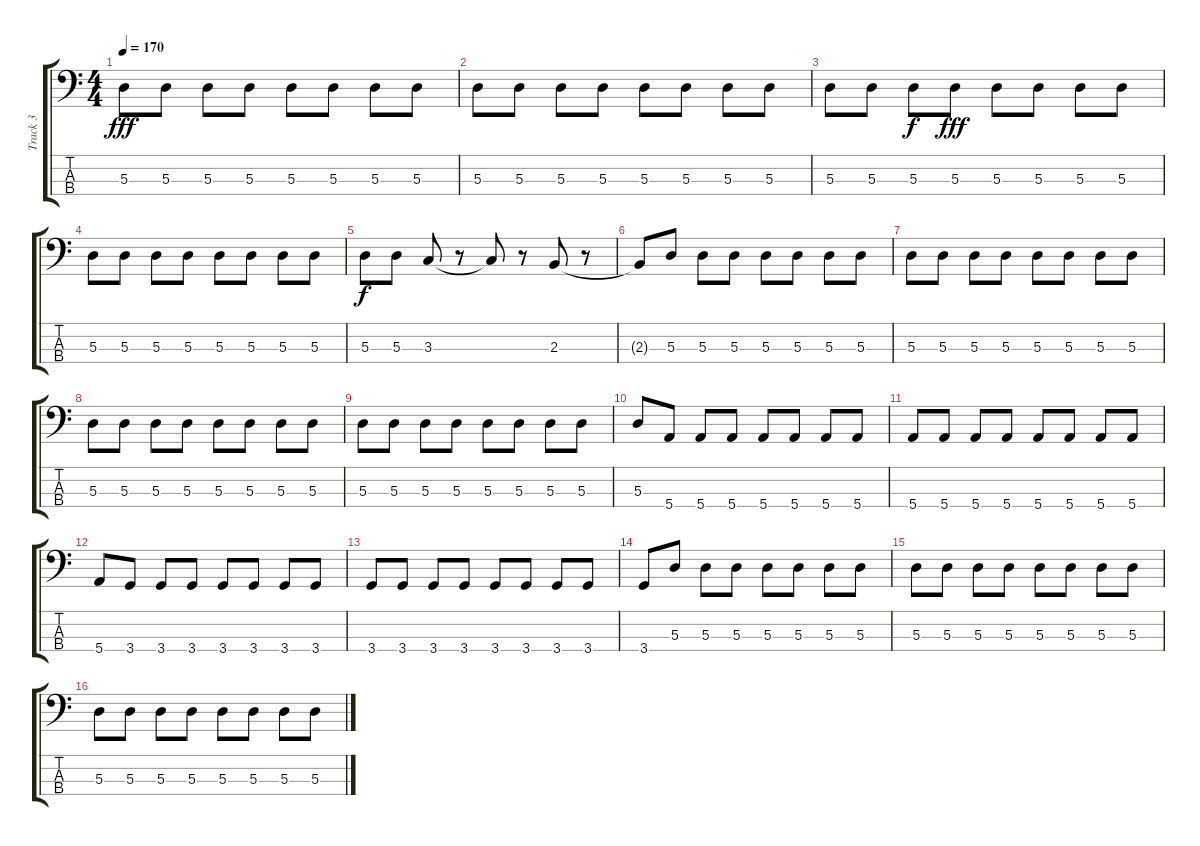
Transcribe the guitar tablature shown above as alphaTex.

\track ("Track 3" "Track 3") {instrument electricbassfinger}
\staff {score tabs}
\tuning (G2 D2 A1 E1) {hide}
\ts (4 4)
\tempo 170
\clef f4
\ks c
5.3.8{dy fff} 5.3.8 5.3.8 5.3.8 5.3.8 5.3.8 5.3.8 5.3.8 |
5.3.8 5.3.8 5.3.8 5.3.8 5.3.8 5.3.8 5.3.8 5.3.8 |
5.3.8 5.3.8 5.3.8{dy f} 5.3.8{dy fff} 5.3.8 5.3.8 5.3.8 5.3.8 |
5.3.8 5.3.8 5.3.8 5.3.8 5.3.8 5.3.8 5.3.8 5.3.8 |
5.3.8{dy f} 5.3.8 3.3.8 r.8 3.3{t}.8 r.8 2.3.8 r.8 |
2.3{t}.8 5.3.8 5.3.8 5.3.8 5.3.8 5.3.8 5.3.8 5.3.8 |
5.3.8 5.3.8 5.3.8 5.3.8 5.3.8 5.3.8 5.3.8 5.3.8 |
5.3.8 5.3.8 5.3.8 5.3.8 5.3.8 5.3.8 5.3.8 5.3.8 |
5.3.8 5.3.8 5.3.8 5.3.8 5.3.8 5.3.8 5.3.8 5.3.8 |
5.3.8 5.4.8 5.4.8 5.4.8 5.4.8 5.4.8 5.4.8 5.4.8 |
5.4.8 5.4.8 5.4.8 5.4.8 5.4.8 5.4.8 5.4.8 5.4.8 |
5.4.8 3.4.8 3.4.8 3.4.8 3.4.8 3.4.8 3.4.8 3.4.8 |
3.4.8 3.4.8 3.4.8 3.4.8 3.4.8 3.4.8 3.4.8 3.4.8 |
3.4.8 5.3.8 5.3.8 5.3.8 5.3.8 5.3.8 5.3.8 5.3.8 |
5.3.8 5.3.8 5.3.8 5.3.8 5.3.8 5.3.8 5.3.8 5.3.8 |
5.3.8 5.3.8 5.3.8 5.3.8 5.3.8 5.3.8 5.3.8 5.3.8
